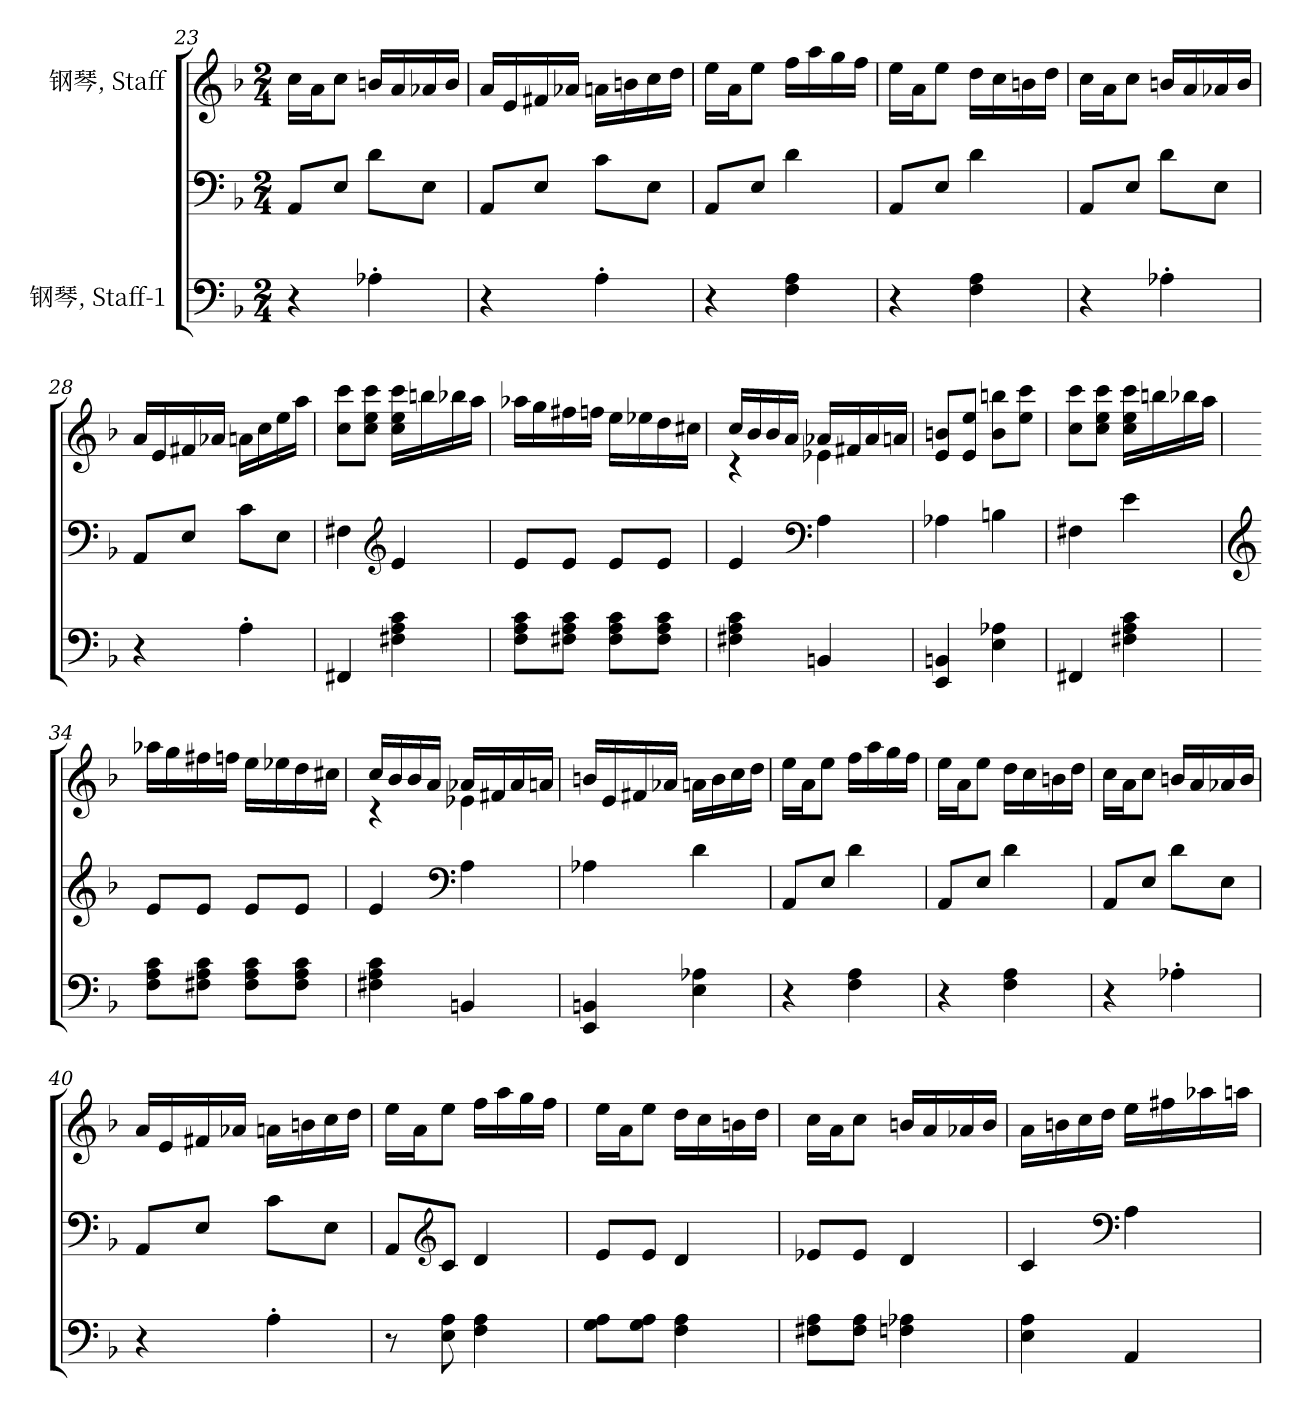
**kern	**kern	**kern
*part2	*part2	*part1
*staff3	*staff2	*staff1
*I"钢琴, Staff-1	*	*I"钢琴, Staff
*clefF4	*clefF4	*clefG2
*k[b-]	*k[b-]	*k[b-]
*M2/4	*M2/4	*M2/4
=23	=23	=23
4r	8AA/L	16cc\LL
.	.	16a\J
.	8E/J	8cc\J
4A-X'\	8d\L	16bn/LL
.	.	16a/
.	8E\J	16a-X/
.	.	16b/JJ
=24	=24	=24
4r	8AA/L	16a/LL
.	.	16e/
.	8E/J	16f#X/
.	.	16a-X/JJ
4A'\	8c\L	16an\LL
.	.	16bn\
.	8E\J	16cc\
.	.	16dd\JJ
=25	=25	=25
4r	8AA/L	16ee\LL
.	.	16a\J
.	8E/J	8ee\J
4F\ 4A\	4d\	16ff\LL
.	.	16aa\
.	.	16gg\
.	.	16ff\JJ
!!LO:LB:g=z
=26	=26	=26
4r	8AA/L	16ee\LL
.	.	16a\J
.	8E/J	8ee\J
4F\ 4A\	4d\	16dd\LL
.	.	16cc\
.	.	16bn\
.	.	16dd\JJ
=27	=27	=27
4r	8AA/L	16cc\LL
.	.	16a\J
.	8E/J	8cc\J
4A-X'\	8d\L	16bn/LL
.	.	16a/
.	8E\J	16a-X/
.	.	16b/JJ
=28	=28	=28
4r	8AA/L	16a/LL
.	.	16e/
.	8E/J	16f#X/
.	.	16a-X/JJ
4A'\	8c\L	16an\LL
.	.	16cc\
.	8E\J	16ee\
.	.	16aa\JJ
=29	=29	=29
4FF#X/	4F#X\	8cc\ 8ccc\L
.	.	8cc\ 8ee\ 8ccc\J
*	*clefG2	*
4F#X\ 4A\ 4c\	4e/	16cc\ 16ee\ 16ccc\LL
.	.	16bbn\
.	.	16bb-X\
.	.	16aa\JJ
!!LO:LB:g=z
=30	=30	=30
8F\ 8A\ 8c\L	8e/L	16aa-X\LL
.	.	16gg\
8F#X\ 8A\ 8c\J	8e/J	16ff#X\
.	.	16ffn\JJ
8F#\ 8A\ 8c\L	8e/L	16ee\LL
.	.	16ee-X\
8F#\ 8A\ 8c\J	8e/J	16dd\
.	.	16cc#X\JJ
=31	=31	=31
*	*	*^
4F#X\ 4A\ 4c\	4e/	16cc/LL	4r
.	.	16b-/	.
.	.	16b-/	.
.	.	16a/JJ	.
*	*clefF4	*	*
4BBn/	4A\	16a-X/LL	4e-X\
.	.	16f#X/	.
.	.	16a-/	.
.	.	16an/JJ	.
*	*	*v	*v
=32	=32	=32
4EE/ 4BBn/	4A-X\	8e/ 8bn/L
.	.	8e/ 8ee/J
4E\ 4A-X\	4Bn\	8b\ 8bbn\L
.	.	8ee\ 8ccc\J
=33	=33	=33
4FF#X/	4F#X\	8cc\ 8ccc\L
.	.	8cc\ 8ee\ 8ccc\J
4F#X\ 4A\ 4c\	4e\	16cc\ 16ee\ 16ccc\LL
.	.	16bbn\
.	.	16bb-X\
.	.	16aa\JJ
!!LO:LB:g=z
=34	=34	=34
*	*clefG2	*
8F\ 8A\ 8c\L	8e/L	16aa-X\LL
.	.	16gg\
8F#X\ 8A\ 8c\J	8e/J	16ff#X\
.	.	16ffn\JJ
8F#\ 8A\ 8c\L	8e/L	16ee\LL
.	.	16ee-X\
8F#\ 8A\ 8c\J	8e/J	16dd\
.	.	16cc#X\JJ
=35	=35	=35
*	*	*^
4F#X\ 4A\ 4c\	4e/	16cc/LL	4r
.	.	16b-/	.
.	.	16b-/	.
.	.	16a/JJ	.
*	*clefF4	*	*
4BBn/	4A\	16a-X/LL	4e-X\
.	.	16f#X/	.
.	.	16a-/	.
.	.	16an/JJ	.
*	*	*v	*v
=36	=36	=36
4EE/ 4BBn/	4A-X\	16bn/LL
.	.	16e/
.	.	16f#X/
.	.	16a-X/JJ
4E\ 4A-X\	4d\	16an\LL
.	.	16b\
.	.	16cc\
.	.	16dd\JJ
=37	=37	=37
4r	8AA/L	16ee\LL
.	.	16a\J
.	8E/J	8ee\J
4F\ 4A\	4d\	16ff\LL
.	.	16aa\
.	.	16gg\
.	.	16ff\JJ
!!LO:PB:g=z
=38	=38	=38
4r	8AA/L	16ee\LL
.	.	16a\J
.	8E/J	8ee\J
4F\ 4A\	4d\	16dd\LL
.	.	16cc\
.	.	16bn\
.	.	16dd\JJ
=39	=39	=39
4r	8AA/L	16cc\LL
.	.	16a\J
.	8E/J	8cc\J
4A-X'\	8d\L	16bn/LL
.	.	16a/
.	8E\J	16a-X/
.	.	16b/JJ
=40	=40	=40
4r	8AA/L	16a/LL
.	.	16e/
.	8E/J	16f#X/
.	.	16a-X/JJ
4A'\	8c\L	16an\LL
.	.	16bn\
.	8E\J	16cc\
.	.	16dd\JJ
=41	=41	=41
8r	8AA/L	16ee\LL
.	.	16a\J
*	*clefG2	*
8E\ 8A\	8c/J	8ee\J
4F\ 4A\	4d/	16ff\LL
.	.	16aa\
.	.	16gg\
.	.	16ff\JJ
!!LO:LB:g=z
=42	=42	=42
8G\ 8A\L	8e/L	16ee\LL
.	.	16a\J
8G\ 8A\J	8e/J	8ee\J
4F\ 4A\	4d/	16dd\LL
.	.	16cc\
.	.	16bn\
.	.	16dd\JJ
=43	=43	=43
8F#X\ 8A\L	8e-X/L	16cc\LL
.	.	16a\J
8F#\ 8A\J	8e-/J	8cc\J
4Fn\ 4A-X\	4d/	16bn/LL
.	.	16a/
.	.	16a-X/
.	.	16b/JJ
=44	=44	=44
4E\ 4A\	4c/	16a\LL
.	.	16bn\
.	.	16cc\
.	.	16dd\JJ
*	*clefF4	*
4AA/	4A\	16ee\LL
.	.	16ff#X\
.	.	16aa-X\
.	.	16aan\JJ
=	=	=
*-	*-	*-
